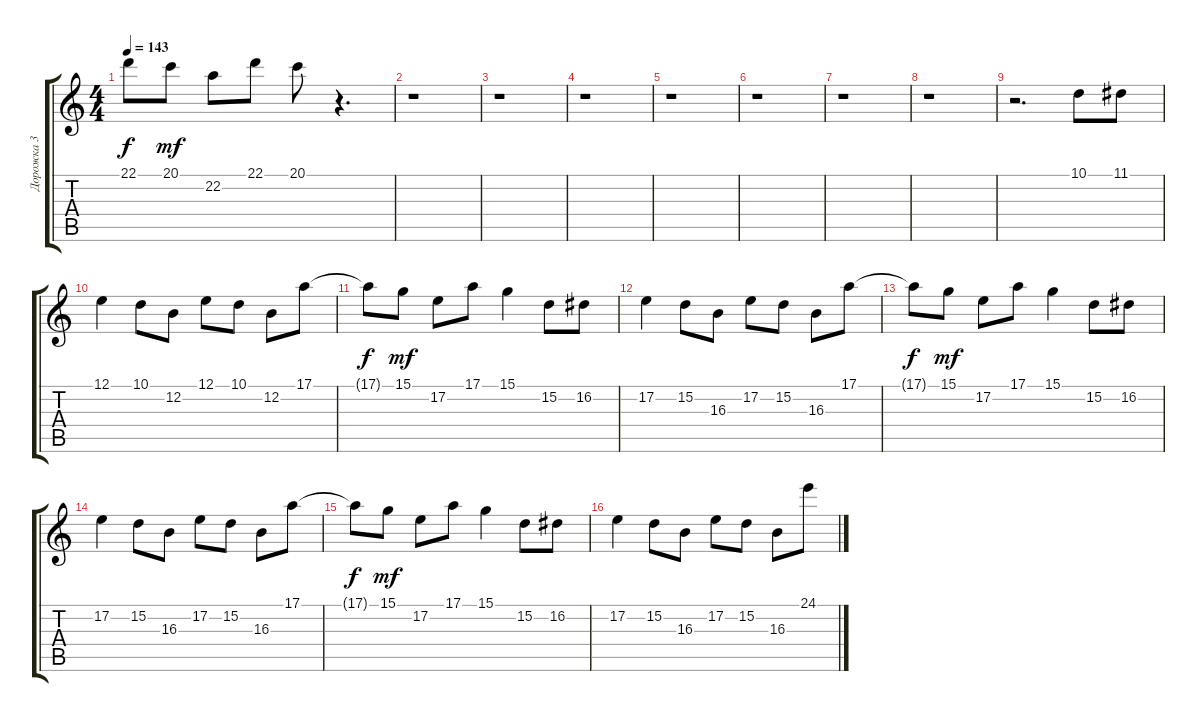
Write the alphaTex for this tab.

\track ("Дорожка 3" "Дорожка 3") {instrument rockorgan}
\staff {score tabs}
\tuning (E4 B3 G3 D3 A2 E2) {hide}
\ts (4 4)
\tempo 143
\clef g2
\ks c
22.1{t}.8{dy f} 20.1.8{dy mf} 22.2.8 22.1.8 20.1.8 r.4{d} |
r.1 |
r.1 |
r.1 |
r.1 |
r.1 |
r.1 |
r.1 |
r.2{d} 10.1.8 11.1.8 |
12.1.4 10.1.8 12.2.8 12.1.8 10.1.8 12.2.8 17.1.8 |
17.1{t}.8{dy f} 15.1.8{dy mf} 17.2.8 17.1.8 15.1.4 15.2.8 16.2.8 |
17.2.4 15.2.8 16.3.8 17.2.8 15.2.8 16.3.8 17.1.8 |
17.1{t}.8{dy f} 15.1.8{dy mf} 17.2.8 17.1.8 15.1.4 15.2.8 16.2.8 |
17.2.4 15.2.8 16.3.8 17.2.8 15.2.8 16.3.8 17.1.8 |
17.1{t}.8{dy f} 15.1.8{dy mf} 17.2.8 17.1.8 15.1.4 15.2.8 16.2.8 |
17.2.4 15.2.8 16.3.8 17.2.8 15.2.8 16.3.8 24.1.8
